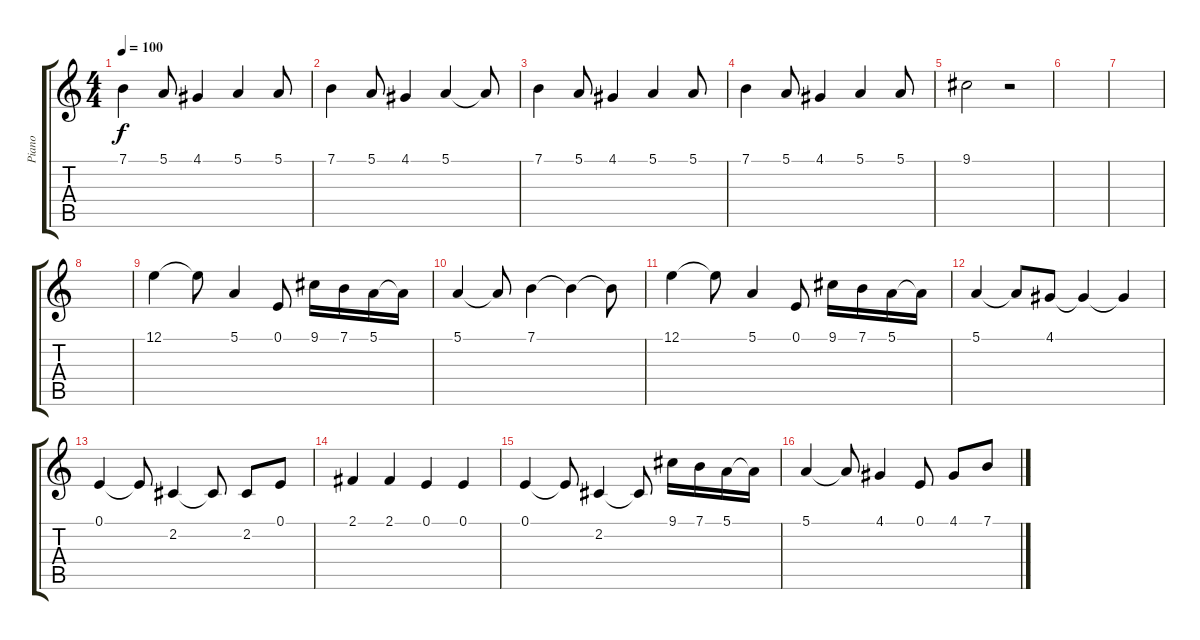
\track ("Piano" "Piano") {instrument acousticgrandpiano}
\staff {score tabs}
\tuning (E4 B3 G3 D3 A2 E2) {hide}
\ts (4 4)
\tempo 100
\clef g2
\ks c
7.1.4{dy f} 5.1.8 4.1.4 5.1.4 5.1.8 |
7.1.4 5.1.8 4.1.4 5.1.4 5.1{t}.8 |
7.1.4 5.1.8 4.1.4 5.1.4 5.1.8 |
7.1.4 5.1.8 4.1.4 5.1.4 5.1.8 |
9.1.2 r.2 |
|
|
|
12.1.4 12.1{t}.8 5.1.4 0.1.8 9.1.16 7.1.16 5.1.16 5.1{t}.16 |
5.1.4 5.1{t}.8 7.1.4 7.1{t}.4 7.1{t}.8 |
12.1.4 12.1{t}.8 5.1.4 0.1.8 9.1.16 7.1.16 5.1.16 5.1{t}.16 |
5.1.4 5.1{t}.8 4.1.8 4.1{t}.4 4.1{t}.4 |
0.1.4 0.1{t}.8 2.2.4 2.2{t}.8 2.2.8 0.1.8 |
2.1.4 2.1.4 0.1.4 0.1.4 |
0.1.4 0.1{t}.8 2.2.4 2.2{t}.8 9.1.16 7.1.16 5.1.16 5.1{t}.16 |
5.1.4 5.1{t}.8 4.1.4 0.1.8 4.1.8 7.1.8
